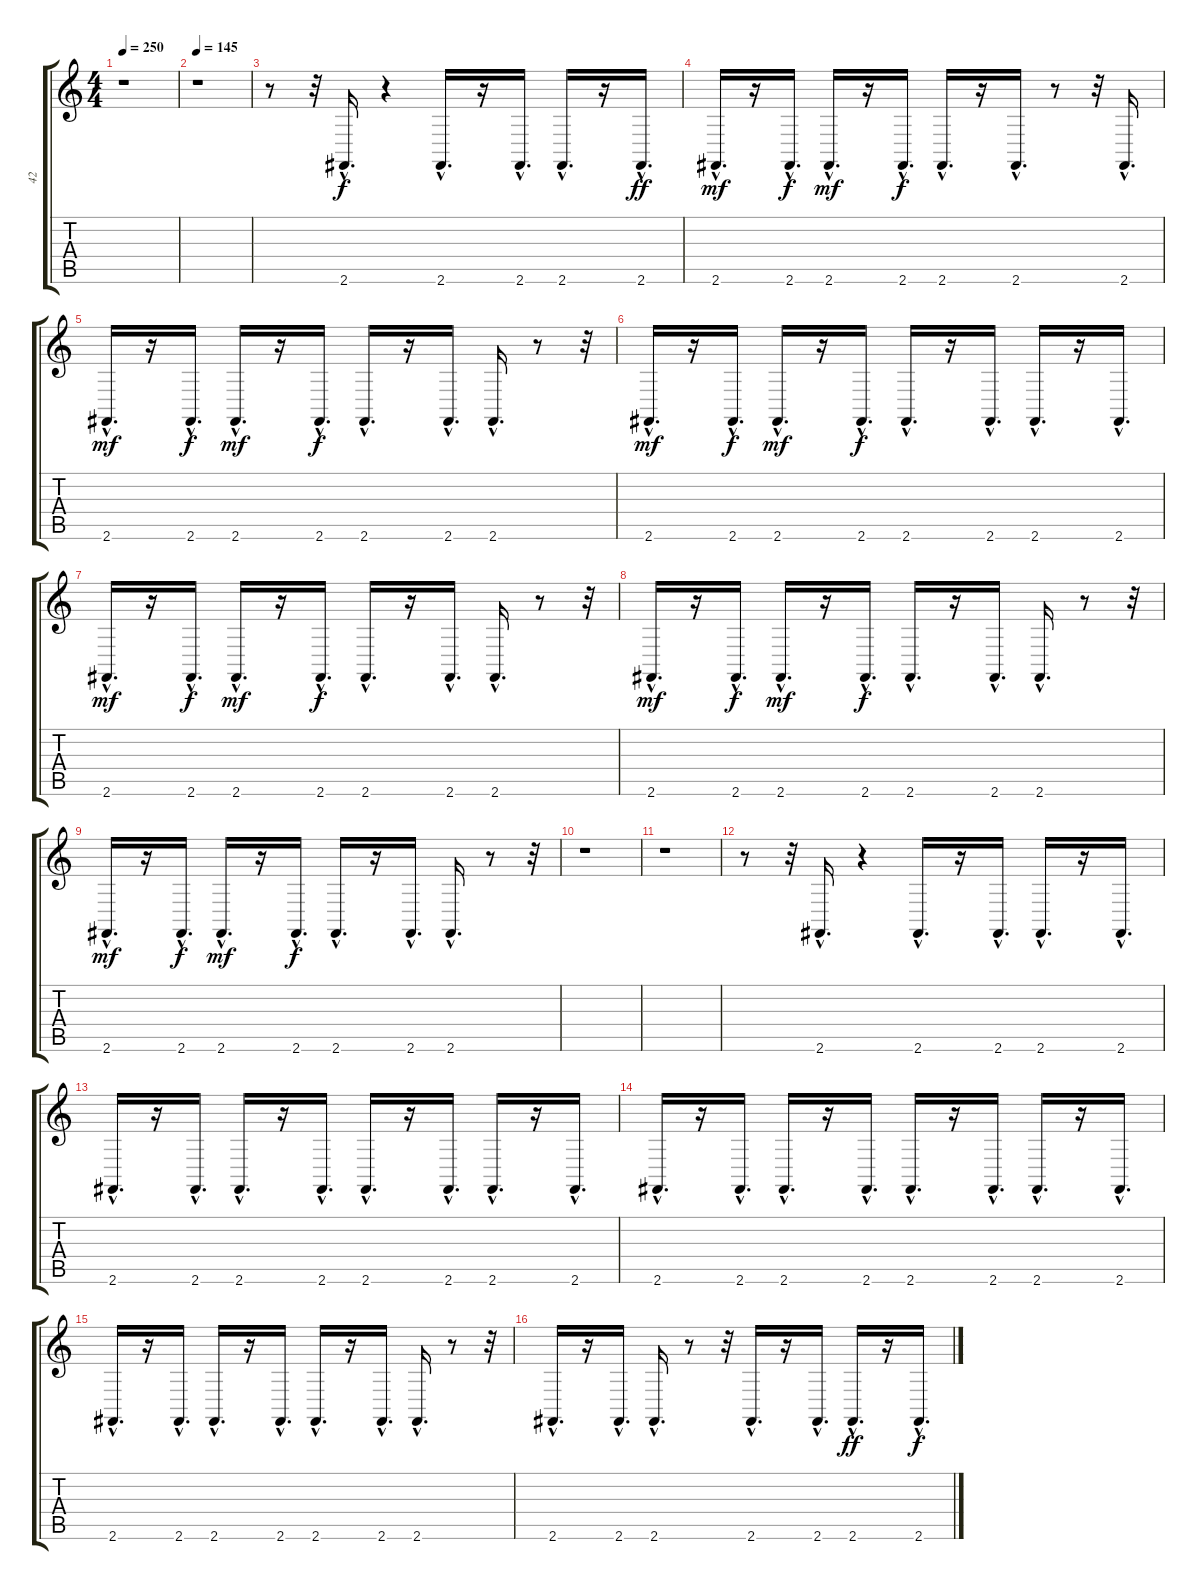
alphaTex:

\track ("42" "42") {instrument voiceoohs}
\staff {score tabs}
\tuning (E4 B3 G3 D3 A2 E2) {hide}
\ts (4 4)
\tempo 250
\clef g2
\ks c
r.1{dy f instrument voiceoohs} |
\tempo 145
r.1 |
r.8 r.32 2.6{hac}.16{d} r.4 2.6{hac}.16{d} r.16 2.6{hac}.16{d} 2.6{hac}.16{d} r.16 2.6{hac}.16{d dy ff} |
2.6{hac}.16{d dy mf} r.16 2.6{hac}.16{d dy f} 2.6{hac}.16{d dy mf} r.16 2.6{hac}.16{d dy f} 2.6{hac}.16{d} r.16 2.6{hac}.16{d} r.8 r.32 2.6{hac}.16{d} |
2.6{hac}.16{d dy mf} r.16 2.6{hac}.16{d dy f} 2.6{hac}.16{d dy mf} r.16 2.6{hac}.16{d dy f} 2.6{hac}.16{d} r.16 2.6{hac}.16{d} 2.6{hac}.16{d} r.8 r.32 |
2.6{hac}.16{d dy mf} r.16 2.6{hac}.16{d dy f} 2.6{hac}.16{d dy mf} r.16 2.6{hac}.16{d dy f} 2.6{hac}.16{d} r.16 2.6{hac}.16{d} 2.6{hac}.16{d} r.16 2.6{hac}.16{d} |
2.6{hac}.16{d dy mf} r.16 2.6{hac}.16{d dy f} 2.6{hac}.16{d dy mf} r.16 2.6{hac}.16{d dy f} 2.6{hac}.16{d} r.16 2.6{hac}.16{d} 2.6{hac}.16{d} r.8 r.32 |
2.6{hac}.16{d dy mf} r.16 2.6{hac}.16{d dy f} 2.6{hac}.16{d dy mf} r.16 2.6{hac}.16{d dy f} 2.6{hac}.16{d} r.16 2.6{hac}.16{d} 2.6{hac}.16{d} r.8 r.32 |
2.6{hac}.16{d dy mf} r.16 2.6{hac}.16{d dy f} 2.6{hac}.16{d dy mf} r.16 2.6{hac}.16{d dy f} 2.6{hac}.16{d} r.16 2.6{hac}.16{d} 2.6{hac}.16{d} r.8 r.32 |
r.1 |
r.1 |
r.8 r.32 2.6{hac}.16{d} r.4 2.6{hac}.16{d} r.16 2.6{hac}.16{d} 2.6{hac}.16{d} r.16 2.6{hac}.16{d} |
2.6{hac}.16{d} r.16 2.6{hac}.16{d} 2.6{hac}.16{d} r.16 2.6{hac}.16{d} 2.6{hac}.16{d} r.16 2.6{hac}.16{d} 2.6{hac}.16{d} r.16 2.6{hac}.16{d} |
2.6{hac}.16{d} r.16 2.6{hac}.16{d} 2.6{hac}.16{d} r.16 2.6{hac}.16{d} 2.6{hac}.16{d} r.16 2.6{hac}.16{d} 2.6{hac}.16{d} r.16 2.6{hac}.16{d} |
2.6{hac}.16{d} r.16 2.6{hac}.16{d} 2.6{hac}.16{d} r.16 2.6{hac}.16{d} 2.6{hac}.16{d} r.16 2.6{hac}.16{d} 2.6{hac}.16{d} r.8 r.32 |
2.6{hac}.16{d} r.16 2.6{hac}.16{d} 2.6{hac}.16{d} r.8 r.32 2.6{hac}.16{d} r.16 2.6{hac}.16{d} 2.6{hac}.16{d dy ff} r.16 2.6{hac}.16{d dy f}
